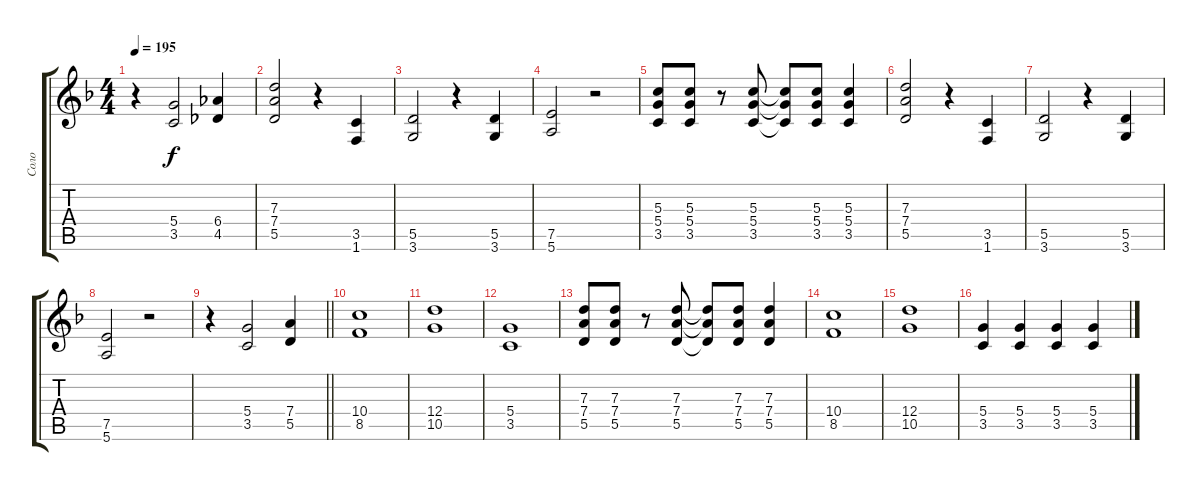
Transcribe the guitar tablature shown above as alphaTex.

\track ("Соло" "Соло") {instrument distortionguitar}
\staff {score tabs}
\tuning (E4 B3 G3 D3 A2 E2) {hide}
\ts (4 4)
\tempo 195
\clef g2
\ks f
r.4{dy f} (5.4 3.5).2 (6.4 4.5).4 |
(7.3 7.4 5.5).2 r.4 (3.5 1.6).4 |
(5.5 3.6).2 r.4 (5.5 3.6).4 |
(7.5 5.6).2 r.2 |
(5.3 5.4 3.5).8 (5.3 5.4 3.5).8 r.8 (5.3 5.4 3.5).8 (5.3{t} 5.4{t} 3.5{t}).8 (5.3 5.4 3.5).8 (5.3 5.4 3.5).4 |
(7.3 7.4 5.5).2 r.4 (3.5 1.6).4 |
(5.5 3.6).2 r.4 (5.5 3.6).4 |
(7.5 5.6).2 r.2 |
\barLineRight lightlight
r.4 (5.4 3.5).2 (7.4 5.5).4 |
(10.4 8.5).1 |
(12.4 10.5).1 |
(5.4 3.5).1 |
(7.3 7.4 5.5).8 (7.3 7.4 5.5).8 r.8 (7.3 7.4 5.5).8 (7.3{t} 7.4{t} 5.5{t}).8 (7.3 7.4 5.5).8 (7.3 7.4 5.5).4 |
(10.4 8.5).1 |
(12.4 10.5).1 |
(5.4 3.5).4 (5.4 3.5).4 (5.4 3.5).4 (5.4 3.5).4
